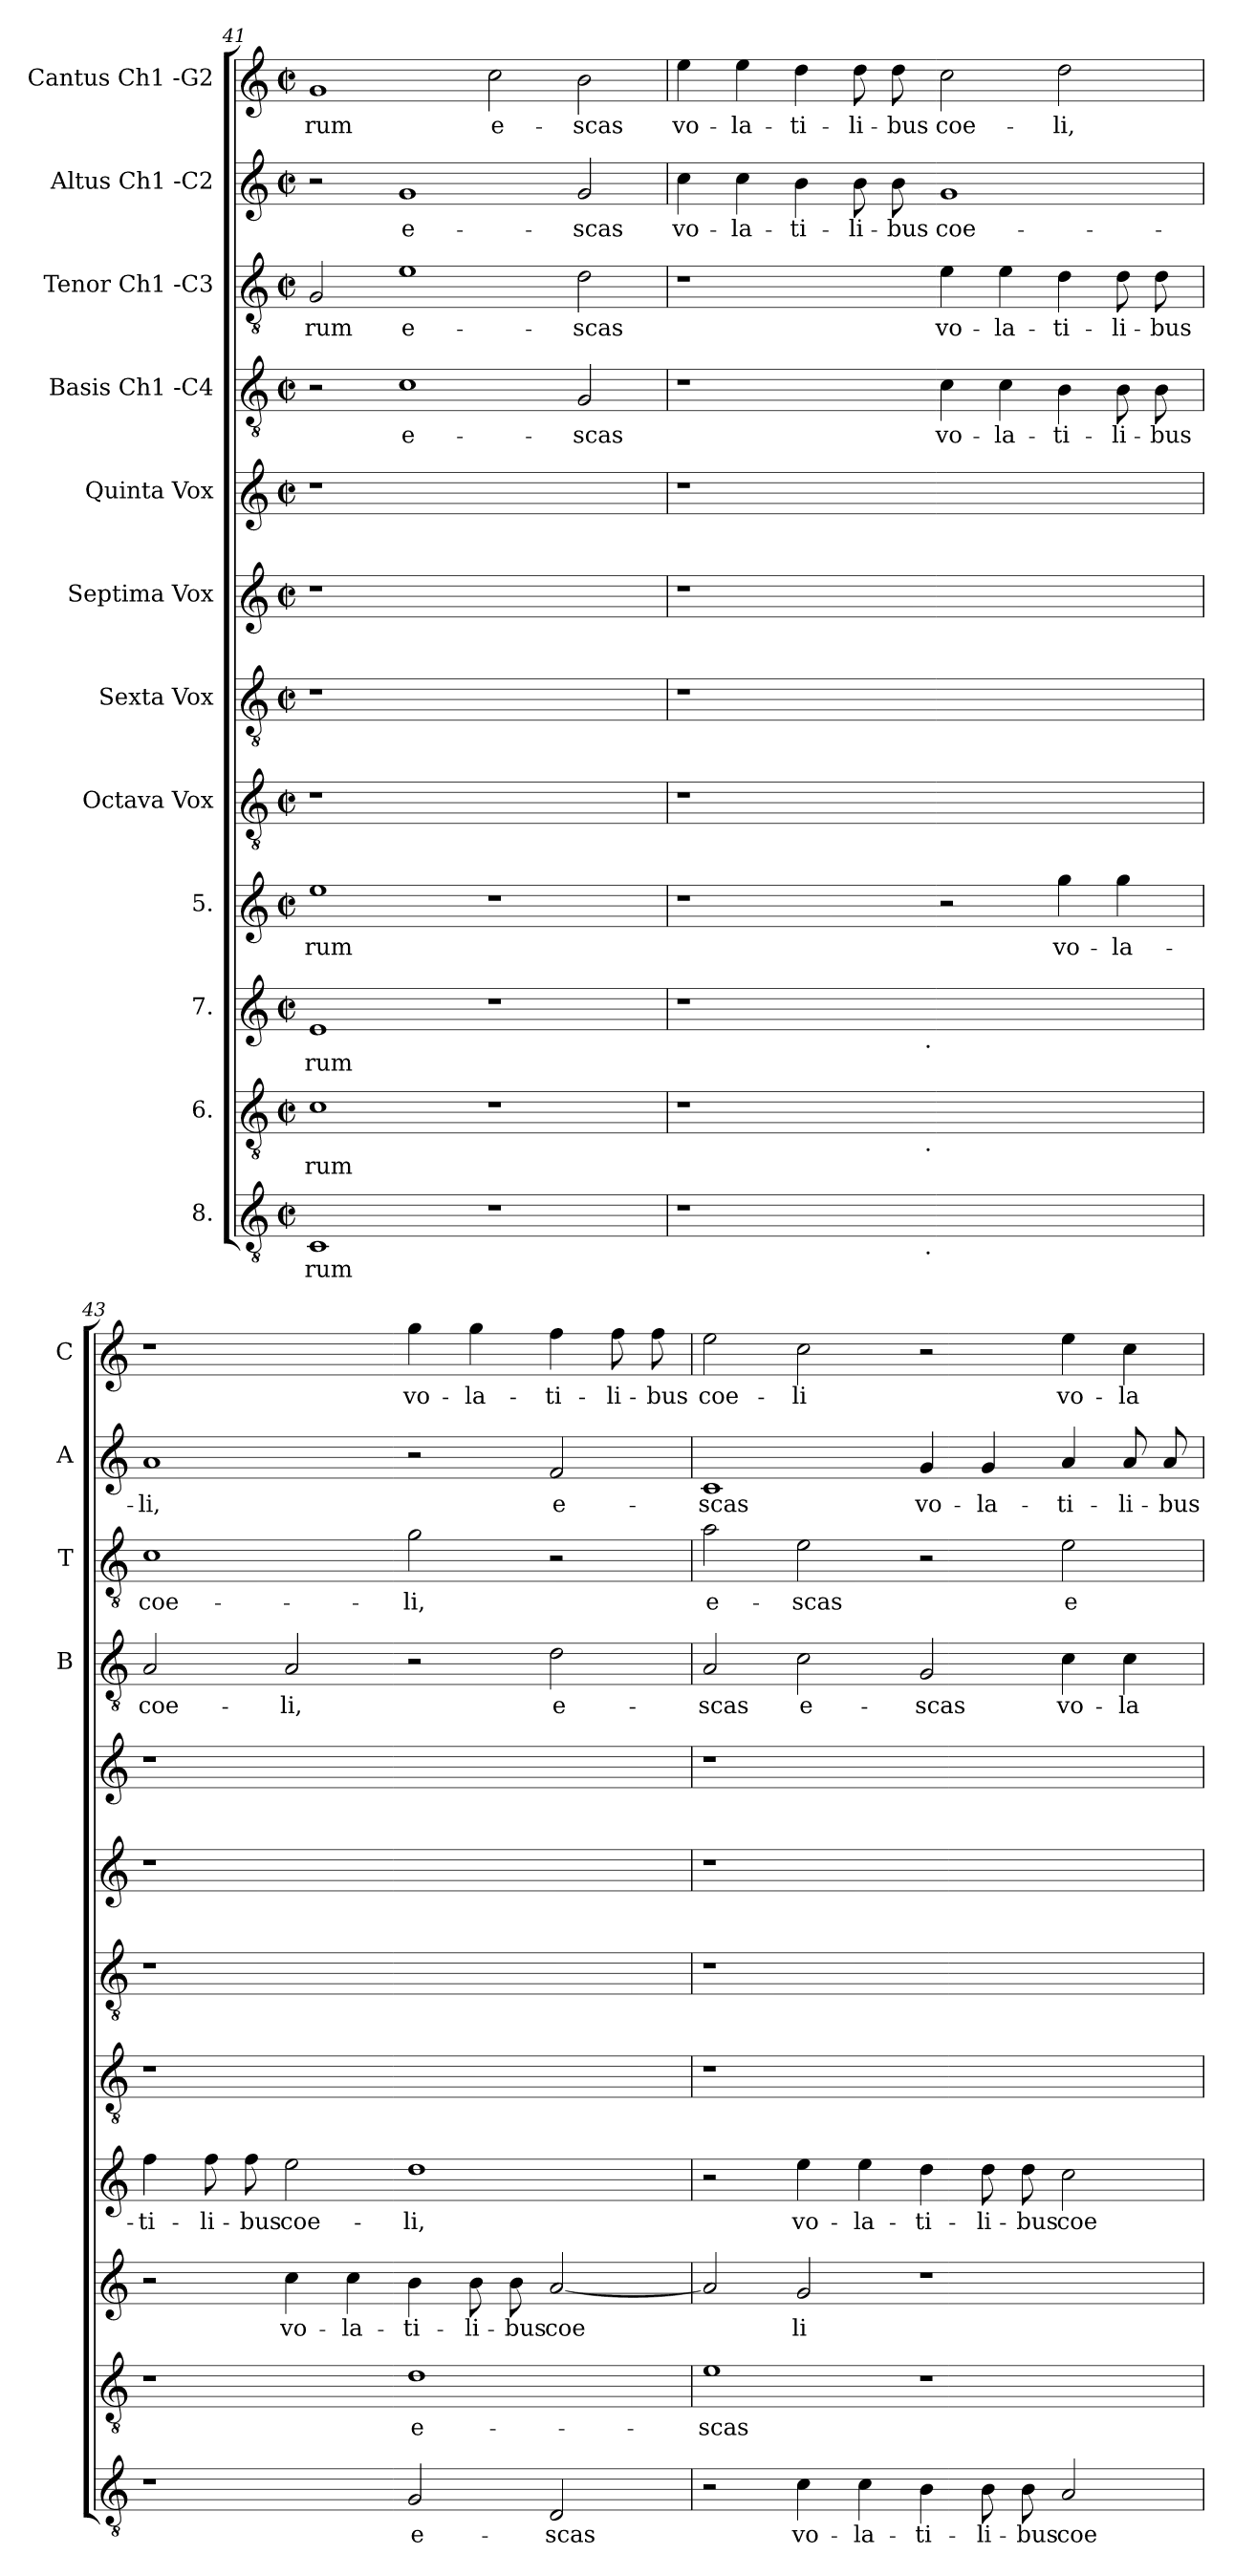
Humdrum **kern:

**kern	**text	**kern	**text	**kern	**text	**kern	**text	**kern	**kern	**kern	**kern	**kern	**text	**kern	**text	**kern	**text	**kern	**text
*part12	*part12	*part11	*part11	*part10	*part10	*part9	*part9	*part8	*part7	*part6	*part5	*part4	*part4	*part3	*part3	*part2	*part2	*part1	*part1
*staff12	*staff12	*staff11	*staff11	*staff10	*staff10	*staff9	*staff9	*staff8	*staff7	*staff6	*staff5	*staff4	*staff4	*staff3	*staff3	*staff2	*staff2	*staff1	*staff1
*I"8.	*	*I"6.	*	*I"7.	*	*I"5.	*	*I"Octava  Vox	*I"Sexta  Vox	*I"Septima  Vox	*I"Quinta  Vox	*I"Basis  Ch1 -C4	*	*I"Tenor  Ch1 -C3	*	*I"Altus  Ch1 -C2	*	*I"Cantus  Ch1 -G2	*
*	*	*	*	*	*	*	*	*	*	*	*	*I'B	*	*I'T	*	*I'A	*	*I'C	*
*clefGv2	*	*clefGv2	*	*clefG2	*	*clefG2	*	*clefGv2	*clefGv2	*clefG2	*clefG2	*clefGv2	*	*clefGv2	*	*clefG2	*	*clefG2	*
*k[]	*	*k[]	*	*k[]	*	*k[]	*	*k[]	*k[]	*k[]	*k[]	*k[]	*	*k[]	*	*k[]	*	*k[]	*
*C:	*	*C:	*	*C:	*	*C:	*	*C:	*C:	*C:	*C:	*C:	*	*C:	*	*C:	*	*C:	*
*M2/2	*	*M2/2	*	*M2/2	*	*M2/2	*	*M2/2	*M2/2	*M2/2	*M2/2	*M2/2	*	*M2/2	*	*M2/2	*	*M2/2	*
*met(c|)	*	*met(c|)	*	*met(c|)	*	*met(c|)	*	*met(c|)	*met(c|)	*met(c|)	*met(c|)	*met(c|)	*	*met(c|)	*	*met(c|)	*	*met(c|)	*
=41	=41	=41	=41	=41	=41	=41	=41	=41	=41	=41	=41	=41	=41	=41	=41	=41	=41	=41	=41
!	!LO:LY:b:cj	!	!LO:LY:b:cj	!	!LO:LY:b:cj	!	!LO:LY:b:cj	!	!	!	!	!	!	!	!LO:LY:b:cj	!	!	!	!LO:LY:b:cj
1C	-rum	1c	-rum	1e	-rum	1ee	-rum	1r	1r	1r	1r	2r	.	2G/	-rum	2r	.	1g	-rum
!	!	!	!	!	!	!	!	!	!	!	!	!	!LO:LY:b:cj	!	!LO:LY:b:cj	!	!LO:LY:b:cj	!	!
.	.	.	.	.	.	.	.	.	.	.	.	1c	e-	1e	e-	1g	e-	.	.
!	!	!	!	!	!	!	!	!	!	!	!	!	!	!	!	!	!	!	!LO:LY:b:cj
1r	.	1r	.	1r	.	1r	.	1ryy	1ryy	1ryy	1ryy	.	.	.	.	.	.	2cc\	e-
!	!	!	!	!	!	!	!	!	!	!	!	!	!LO:LY:b:cj	!	!LO:LY:b:cj	!	!LO:LY:b:cj	!	!LO:LY:b:cj
.	.	.	.	.	.	.	.	.	.	.	.	2G/	-scas	2d\	-scas	2g/	-scas	2b\	-scas
=42	=42	=42	=42	=42	=42	=42	=42	=42	=42	=42	=42	=42	=42	=42	=42	=42	=42	=42	=42
!	!	!	!	!	!	!	!	!	!	!	!	!	!	!	!	!	!LO:LY:b:cj	!	!LO:LY:b:cj
*^	*	*^	*	*^	*	*	*	*	*	*	*	*	*	*	*	*	*	*	*
1r	2ryy	.	1r	2ryy	.	1r	2ryy	.	1r	.	1r	1r	1r	1r	1r	.	1r	.	4cc\	vo-	4ee\	vo-
!	!	!	!	!	!	!	!	!	!	!	!	!	!	!	!	!	!	!	!	!LO:LY:b:cj	!	!LO:LY:b:cj
.	.	.	.	.	.	.	.	.	.	.	.	.	.	.	.	.	.	.	4cc\	-la-	4ee\	-la-
!	!	!	!	!	!	!	!	!	!	!	!	!	!	!	!	!	!	!	!	!LO:LY:b:cj	!	!LO:LY:b:cj
.	4...ryy	.	.	4...ryy	.	.	4...ryy	.	.	.	.	.	.	.	.	.	.	.	4b\	-ti-	4dd\	-ti-
!	!	!	!	!	!	!	!	!	!	!	!	!	!	!	!	!	!	!	!	!LO:LY:b:cj	!	!LO:LY:b:cj
.	.	.	.	.	.	.	.	.	.	.	.	.	.	.	.	.	.	.	8b\	-li-	8dd\	-li-
!	!	!	!	!	!	!	!	!	!	!	!	!	!	!	!	!	!	!	!	!LO:LY:b:cj	!	!LO:LY:b:cj
.	.	.	.	.	.	.	.	.	.	.	.	.	.	.	.	.	.	.	8b\	-bus	8dd\	-bus
!	!	!	!	!	!	!	!LO:TX:b:t=.	!	!	!	!	!	!	!	!	!	!	!	!	!	!	!
!	!	!	!	!LO:TX:b:t=.	!	!	!	!	!	!	!	!	!	!	!	!	!	!	!	!	!	!
!	!LO:TX:b:t=.	!	!	!	!	!	!	!	!	!	!	!	!	!	!	!	!	!	!	!	!	!
.	1ryy	.	.	1ryy	.	.	1ryy	.	.	.	.	.	.	.	.	.	.	.	.	.	.	.
!	!	!	!	!	!	!	!	!	!	!	!	!	!	!	!	!LO:LY:b:cj	!	!LO:LY:b:cj	!	!LO:LY:b:cj	!	!LO:LY:b:cj
1ryy	.	.	1ryy	.	.	1ryy	.	.	2r	.	1ryy	1ryy	1ryy	1ryy	4c\	vo-	4e\	vo-	1g	coe-	2cc\	coe-
!	!	!	!	!	!	!	!	!	!	!	!	!	!	!	!	!LO:LY:b:cj	!	!LO:LY:b:cj	!	!	!	!
.	.	.	.	.	.	.	.	.	.	.	.	.	.	.	4c\	-la-	4e\	-la-	.	.	.	.
!	!	!	!	!	!	!	!	!	!	!LO:LY:b:cj	!	!	!	!	!	!LO:LY:b:cj	!	!LO:LY:b:cj	!	!	!	!LO:LY:b:cj
.	.	.	.	.	.	.	.	.	4gg\	vo-	.	.	.	.	4B\	-ti-	4d\	-ti-	.	.	2dd\	-li,
!	!	!	!	!	!	!	!	!	!	!LO:LY:b:cj	!	!	!	!	!	!LO:LY:b:cj	!	!LO:LY:b:cj	!	!	!	!
.	.	.	.	.	.	.	.	.	4gg\	-la-	.	.	.	.	8B\	-li-	8d\	-li-	.	.	.	.
!	!	!	!	!	!	!	!	!	!	!	!	!	!	!	!	!LO:LY:b:cj	!	!LO:LY:b:cj	!	!	!	!
.	.	.	.	.	.	.	.	.	.	.	.	.	.	.	8B\	-bus	8d\	-bus	.	.	.	.
.	32ryy	.	.	32ryy	.	.	32ryy	.	.	.	.	.	.	.	.	.	.	.	.	.	.	.
!!LO:PB:g=z
=43	=43	=43	=43	=43	=43	=43	=43	=43	=43	=43	=43	=43	=43	=43	=43	=43	=43	=43	=43	=43	=43	=43
!	!	!	!	!	!	!	!	!	!	!LO:LY:b:cj	!	!	!	!	!	!LO:LY:b:cj	!	!LO:LY:b:cj	!	!LO:LY:b:cj	!	!
*v	*v	*	*	*	*	*v	*v	*	*	*	*	*	*	*	*	*	*	*	*	*	*	*
*	*	*v	*v	*	*	*	*	*	*	*	*	*	*	*	*	*	*	*	*	*
1r	.	1r	.	2r	.	4ff\	-ti-	1r	1r	1r	1r	2A/	coe-	1c	coe-	1a	-li,	1r	.
!	!	!	!	!	!	!	!LO:LY:b:cj	!	!	!	!	!	!	!	!	!	!	!	!
.	.	.	.	.	.	8ff\	-li-	.	.	.	.	.	.	.	.	.	.	.	.
!	!	!	!	!	!	!	!LO:LY:b:cj	!	!	!	!	!	!	!	!	!	!	!	!
.	.	.	.	.	.	8ff\	-bus	.	.	.	.	.	.	.	.	.	.	.	.
!	!	!	!	!	!LO:LY:b:cj	!	!LO:LY:b:cj	!	!	!	!	!	!LO:LY:b:cj	!	!	!	!	!	!
.	.	.	.	4cc\	vo-	2ee\	coe-	.	.	.	.	2A/	-li,	.	.	.	.	.	.
!	!	!	!	!	!LO:LY:b:cj	!	!	!	!	!	!	!	!	!	!	!	!	!	!
.	.	.	.	4cc\	-la-	.	.	.	.	.	.	.	.	.	.	.	.	.	.
!	!LO:LY:b:cj	!	!LO:LY:b:cj	!	!LO:LY:b:cj	!	!LO:LY:b:cj	!	!	!	!	!	!	!	!LO:LY:b:cj	!	!	!	!LO:LY:b:cj
2G/	e-	1d	e-	4b\	-ti-	1dd	-li,	1ryy	1ryy	1ryy	1ryy	2r	.	2g\	-li,	2r	.	4gg\	vo-
!	!	!	!	!	!LO:LY:b:cj	!	!	!	!	!	!	!	!	!	!	!	!	!	!LO:LY:b:cj
.	.	.	.	8b\	-li-	.	.	.	.	.	.	.	.	.	.	.	.	4gg\	-la-
!	!	!	!	!	!LO:LY:b:cj	!	!	!	!	!	!	!	!	!	!	!	!	!	!
.	.	.	.	8b\	-bus	.	.	.	.	.	.	.	.	.	.	.	.	.	.
!	!LO:LY:b:cj	!	!	!	!LO:LY:b:cj	!	!	!	!	!	!	!	!LO:LY:b:cj	!	!	!	!LO:LY:b:cj	!	!LO:LY:b:cj
2D/	-scas	.	.	[<2a/	coe-	.	.	.	.	.	.	2d\	e-	2r	.	2f/	e-	4ff\	-ti-
!	!	!	!	!	!	!	!	!	!	!	!	!	!	!	!	!	!	!	!LO:LY:b:cj
.	.	.	.	.	.	.	.	.	.	.	.	.	.	.	.	.	.	8ff\	-li-
!	!	!	!	!	!	!	!	!	!	!	!	!	!	!	!	!	!	!	!LO:LY:b:cj
.	.	.	.	.	.	.	.	.	.	.	.	.	.	.	.	.	.	8ff\	-bus
=44	=44	=44	=44	=44	=44	=44	=44	=44	=44	=44	=44	=44	=44	=44	=44	=44	=44	=44	=44
!	!	!	!LO:LY:b:cj	!	!LO:LY:b:cj	!	!	!	!	!	!	!	!LO:LY:b:cj	!	!LO:LY:b:cj	!	!LO:LY:b:cj	!	!LO:LY:b:cj
2r	.	1e	-scas	2a/]	--	2r	.	1r	1r	1r	1r	2A/	-scas	2a\	e-	1c	-scas	2ee\	coe-
!	!LO:LY:b:cj	!	!	!	!LO:LY:b:cj	!	!LO:LY:b:cj	!	!	!	!	!	!LO:LY:b:cj	!	!LO:LY:b:cj	!	!	!	!LO:LY:b:cj
4c\	vo-	.	.	2g/	-li	4ee\	vo-	.	.	.	.	2c\	e-	2e\	-scas	.	.	2cc\	-li
!	!LO:LY:b:cj	!	!	!	!	!	!LO:LY:b:cj	!	!	!	!	!	!	!	!	!	!	!	!
4c\	-la-	.	.	.	.	4ee\	-la-	.	.	.	.	.	.	.	.	.	.	.	.
!	!LO:LY:b:cj	!	!	!	!	!	!LO:LY:b:cj	!	!	!	!	!	!LO:LY:b:cj	!	!	!	!LO:LY:b:cj	!	!
4B\	-ti-	1r	.	1r	.	4dd\	-ti-	1ryy	1ryy	1ryy	1ryy	2G/	-scas	2r	.	4g/	vo-	2r	.
!	!LO:LY:b:cj	!	!	!	!	!	!LO:LY:b:cj	!	!	!	!	!	!	!	!	!	!LO:LY:b:cj	!	!
8B\	-li-	.	.	.	.	8dd\	-li-	.	.	.	.	.	.	.	.	4g/	-la-	.	.
!	!LO:LY:b:cj	!	!	!	!	!	!LO:LY:b:cj	!	!	!	!	!	!	!	!	!	!	!	!
8B\	-bus	.	.	.	.	8dd\	-bus	.	.	.	.	.	.	.	.	.	.	.	.
!	!LO:LY:b:cj	!	!	!	!	!	!LO:LY:b:cj	!	!	!	!	!	!LO:LY:b:cj	!	!LO:LY:b:cj	!	!LO:LY:b:cj	!	!LO:LY:b:cj
2A/	coe-	.	.	.	.	2cc\	coe-	.	.	.	.	4c\	vo-	2e\	e-	4a/	-ti-	4ee\	vo-
!	!	!	!	!	!	!	!	!	!	!	!	!	!LO:LY:b:cj	!	!	!	!LO:LY:b:cj	!	!LO:LY:b:cj
.	.	.	.	.	.	.	.	.	.	.	.	4c\	-la-	.	.	8a/	-li-	4cc\	-la-
!	!	!	!	!	!	!	!	!	!	!	!	!	!	!	!	!	!LO:LY:b:cj	!	!
.	.	.	.	.	.	.	.	.	.	.	.	.	.	.	.	8a/	-bus	.	.
=	=	=	=	=	=	=	=	=	=	=	=	=	=	=	=	=	=	=	=
*-	*-	*-	*-	*-	*-	*-	*-	*-	*-	*-	*-	*-	*-	*-	*-	*-	*-	*-	*-
